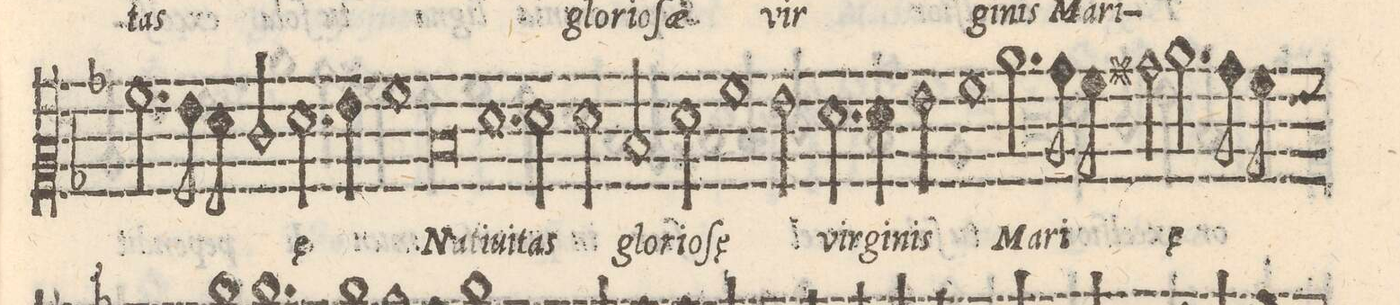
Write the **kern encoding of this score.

**kern	**text
*I"ALTVS	*
*clefC2	*
*k[b-]	*
*met(C|)	*
*M2/1	*
2.a\	.
8g\	.
8f\	.
2e/	.
=17-	=17-
2.f\	-ę
4g\	.
1a	.
=18-	=18-
0d	Na-
=19-	=19-
1.f	-ti-
2f\	-ui-
=20-	=20-
2f\	-tas
2d/	glo-
2f\	-ri-
1a\	-o-
=21-	=21-
2g\	-ſę
2.f\	vir-
4f\	-gi-
=22-	=22-
2g\	-nis
1a	Ma-
2.cc\	-ri-
=23-	=23-
8b-\	.
8a\	.
2bn\	.
2.cc\	-ę
8b-y\	.
8a\	.
*custos:g	*
=24-	=24-
*-	*-
